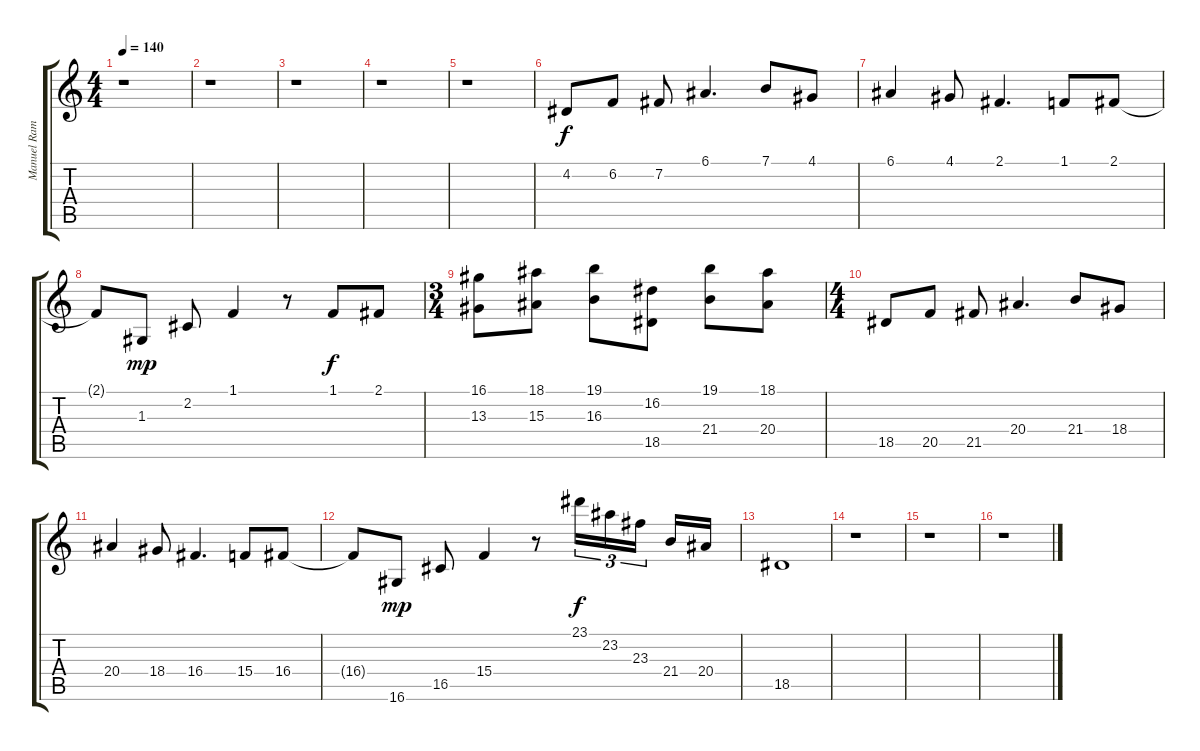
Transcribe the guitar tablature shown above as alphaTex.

\track ("Manuel Ramil" "Manuel Ram") {instrument acousticgrandpiano}
\staff {score tabs}
\tuning (E4 B3 G3 D3 A2 E2) {hide}
\ts (4 4)
\tempo 140
\clef g2
\ks c
r.1{dy f} |
r.1 |
r.1 |
r.1 |
r.1 |
4.2.8{volume 11} 6.2.8 7.2.8 6.1.4{d} 7.1.8 4.1.8 |
6.1.4 4.1.8 2.1.4{d} 1.1.8 2.1.8 |
2.1{t}.8 1.3.8{dy mp} 2.2.8 1.1.4 r.8 1.1.8{dy f} 2.1.8 |
\ts (3 4)
(16.1 13.3).8 (18.1 15.3).8 (19.1 16.3).8 (16.2 18.5).8 (19.1 21.4).8 (18.1 20.4).8 |
\ts (4 4)
18.5.8 20.5.8 21.5.8 20.4.4{d} 21.4.8 18.4.8 |
20.4.4 18.4.8 16.4.4{d} 15.4.8 16.4.8 |
16.4{t}.8 16.6.8{dy mp} 16.5.8 15.4.4 r.8 23.1.16{tu (3 2) dy f} 23.2.16{tu (3 2)} 23.3.16{tu (3 2) beam splitsecondary} 21.4.16 20.4.16 |
18.5.1 |
r.1 |
r.1 |
r.1
